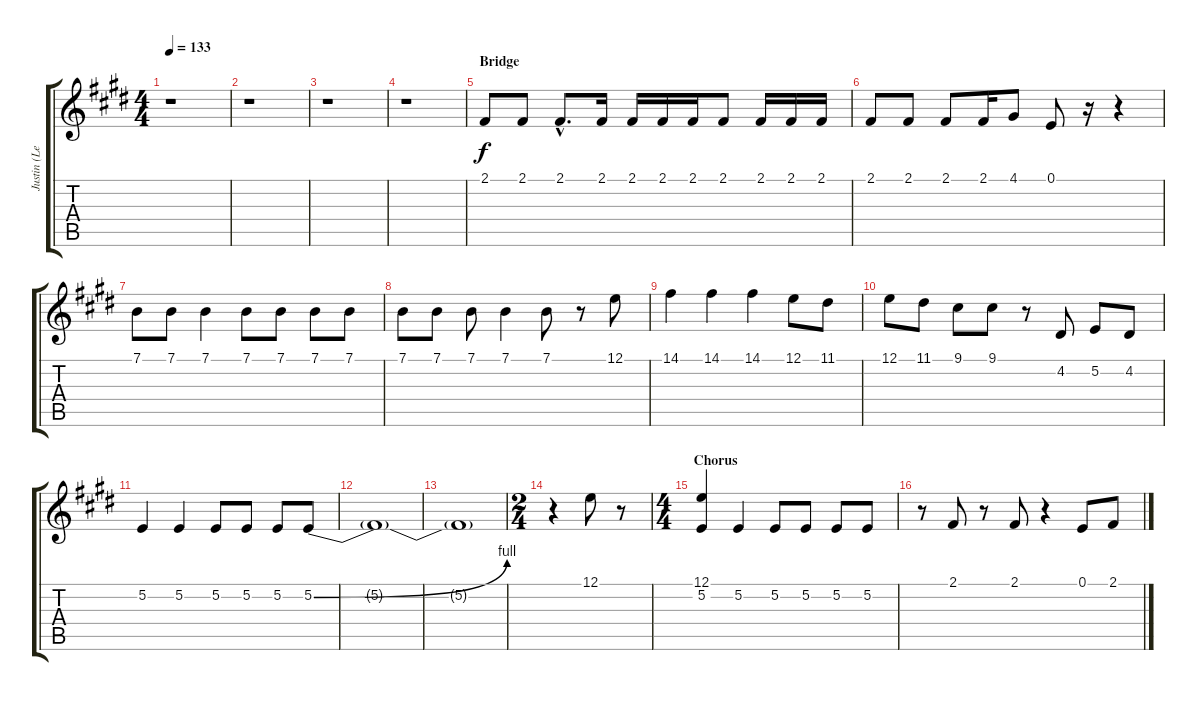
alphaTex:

\track ("Justin (Lead Vocals)" "Justin (Le") {instrument trumpet}
\staff {score tabs}
\tuning (E4 B3 G3 D3 A2 E2) {hide}
\ts (4 4)
\tempo 133
\clef g2
\ks e
r.1{dy f} |
r.1 |
r.1 |
r.1 |
\section ("" "Bridge")
2.1.8 2.1.8 2.1{hac}.8{d} 2.1.16 2.1.16 2.1.16 2.1.16 2.1.8 2.1.16 2.1.16 2.1.16 |
2.1.8 2.1.8 2.1.8 2.1.16 4.1.8 0.1.8 r.16 r.4 |
7.1.8 7.1.8 7.1.4 7.1.8 7.1.8 7.1.8 7.1.8 |
7.1.8 7.1.8 7.1.8 7.1.4 7.1.8 r.8 12.1.8 |
14.1.4 14.1.4 14.1.4 12.1.8 11.1.8 |
12.1.8 11.1.8 9.1.8 9.1.8 r.8 4.2.8 5.2.8 4.2.8 |
5.2.4 5.2.4 5.2.8 5.2.8 5.2.8 5.2{be (bend 0 0 60 4)}.8 |
5.2{t}.1 |
5.2{t}.1 |
\ts (2 4)
r.4 12.1.8 r.8 |
\ts (4 4)
\section ("" "Chorus")
(12.1 5.2).4 5.2.4 5.2.8 5.2.8 5.2.8 5.2.8 |
r.8 2.1.8 r.8 2.1.8 r.4 0.1.8 2.1.8
